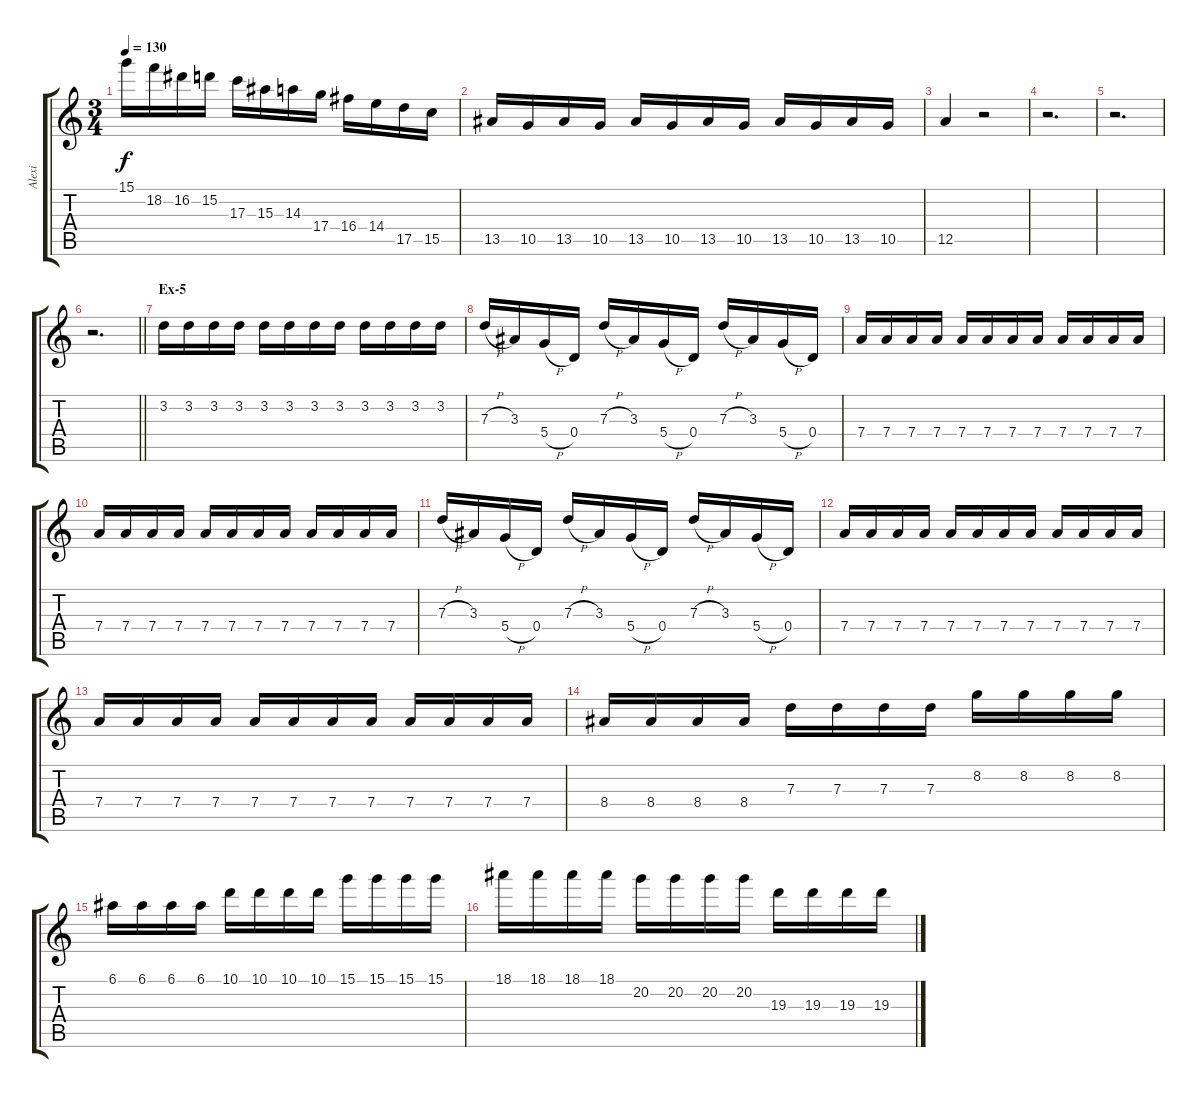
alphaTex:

\track ("Alexi" "Alexi") {instrument distortionguitar}
\staff {score tabs}
\tuning (E4 B3 G3 D3 A2 E2) {hide}
\ts (3 4)
\tempo 130
\clef g2
\ks c
15.1.16{dy f} 18.2.16 16.2.16 15.2.16 17.3.16 15.3.16 14.3.16 17.4.16 16.4.16 14.4.16 17.5.16 15.5.16 |
13.5.16 10.5.16 13.5.16 10.5.16 13.5.16 10.5.16 13.5.16 10.5.16 13.5.16 10.5.16 13.5.16 10.5.16 |
12.5.4 r.2 |
r.2{d} |
r.2{d} |
\barLineRight lightlight
r.2{d} |
\section ("" "Ex-5")
3.2.16 3.2.16 3.2.16 3.2.16 3.2.16 3.2.16 3.2.16 3.2.16 3.2.16 3.2.16 3.2.16 3.2.16 |
7.3{h}.16 3.3.16 5.4{h}.16 0.4.16 7.3{h}.16 3.3.16 5.4{h}.16 0.4.16 7.3{h}.16 3.3.16 5.4{h}.16 0.4.16 |
7.4.16 7.4.16 7.4.16 7.4.16 7.4.16 7.4.16 7.4.16 7.4.16 7.4.16 7.4.16 7.4.16 7.4.16 |
7.4.16 7.4.16 7.4.16 7.4.16 7.4.16 7.4.16 7.4.16 7.4.16 7.4.16 7.4.16 7.4.16 7.4.16 |
7.3{h}.16 3.3.16 5.4{h}.16 0.4.16 7.3{h}.16 3.3.16 5.4{h}.16 0.4.16 7.3{h}.16 3.3.16 5.4{h}.16 0.4.16 |
7.4.16 7.4.16 7.4.16 7.4.16 7.4.16 7.4.16 7.4.16 7.4.16 7.4.16 7.4.16 7.4.16 7.4.16 |
7.4.16 7.4.16 7.4.16 7.4.16 7.4.16 7.4.16 7.4.16 7.4.16 7.4.16 7.4.16 7.4.16 7.4.16 |
8.4.16 8.4.16 8.4.16 8.4.16 7.3.16 7.3.16 7.3.16 7.3.16 8.2.16 8.2.16 8.2.16 8.2.16 |
6.1.16 6.1.16 6.1.16 6.1.16 10.1.16 10.1.16 10.1.16 10.1.16 15.1.16 15.1.16 15.1.16 15.1.16 |
18.1.16 18.1.16 18.1.16 18.1.16 20.2.16 20.2.16 20.2.16 20.2.16 19.3.16 19.3.16 19.3.16 19.3.16
